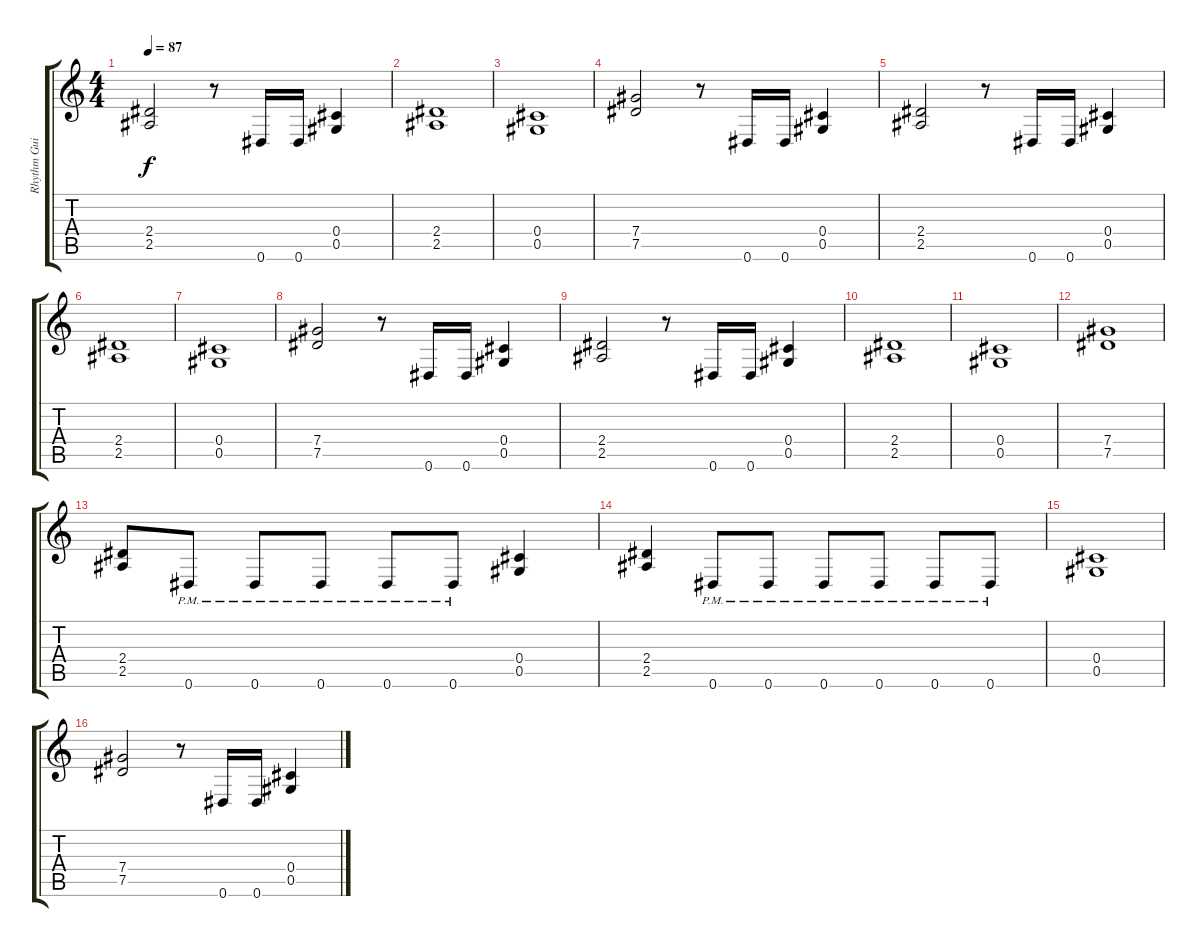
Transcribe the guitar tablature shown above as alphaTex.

\track ("Rhythm Guitar" "Rhythm Gui") {instrument distortionguitar}
\staff {score tabs}
\tuning (Eb4 Bb3 Gb3 Db3 Ab2 Eb2) {hide}
\ts (4 4)
\tempo 87
\clef g2
\ks c
(2.4 2.5).2{dy f} r.8 0.6.16 0.6.16 (0.4 0.5).4 |
(2.4 2.5).1 |
(0.4 0.5).1 |
(7.4 7.5).2 r.8 0.6.16 0.6.16 (0.4 0.5).4 |
(2.4 2.5).2 r.8 0.6.16 0.6.16 (0.4 0.5).4 |
(2.4 2.5).1 |
(0.4 0.5).1 |
(7.4 7.5).2 r.8 0.6.16 0.6.16 (0.4 0.5).4 |
(2.4 2.5).2 r.8 0.6.16 0.6.16 (0.4 0.5).4 |
(2.4 2.5).1 |
(0.4 0.5).1 |
(7.4 7.5).1 |
(2.4 2.5).8 0.6{pm}.8 0.6{pm}.8 0.6{pm}.8 0.6{pm}.8 0.6{pm}.8 (0.4 0.5).4 |
(2.4 2.5).4 0.6{pm}.8 0.6{pm}.8 0.6{pm}.8 0.6{pm}.8 0.6{pm}.8 0.6{pm}.8 |
(0.4 0.5).1 |
(7.4 7.5).2 r.8 0.6.16 0.6.16 (0.4 0.5).4
